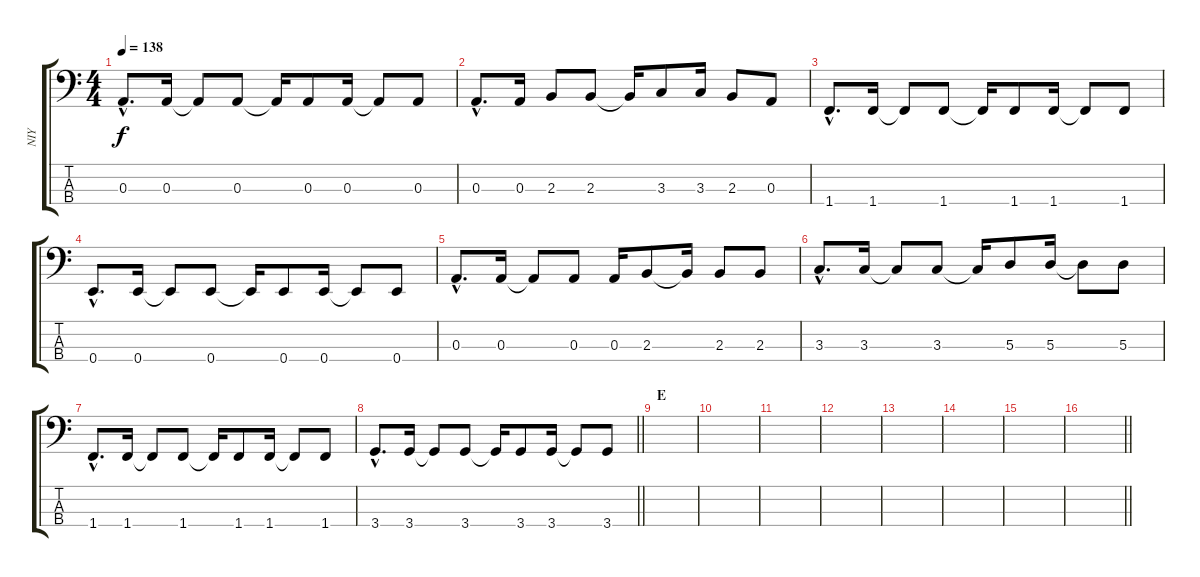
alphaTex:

\track ("NIY" "NIY") {instrument electricbasspick}
\staff {score tabs}
\tuning (G2 D2 A1 E1) {hide}
\ts (4 4)
\tempo 138
\clef f4
\ks c
0.3{hac}.8{d dy f} 0.3.16 0.3{t}.8 0.3.8 0.3{t}.16 0.3.8 0.3.16 0.3{t}.8 0.3.8 |
0.3{hac}.8{d} 0.3.16 2.3.8 2.3.8 2.3{t}.16 3.3.8 3.3.16 2.3.8 0.3.8 |
1.4{hac}.8{d} 1.4.16 1.4{t}.8 1.4.8 1.4{t}.16 1.4.8 1.4.16 1.4{t}.8 1.4.8 |
0.4{hac}.8{d} 0.4.16 0.4{t}.8 0.4.8 0.4{t}.16 0.4.8 0.4.16 0.4{t}.8 0.4.8 |
0.3{hac}.8{d} 0.3.16 0.3{t}.8 0.3.8 0.3.16 2.3.8 2.3{t}.16 2.3.8 2.3.8 |
3.3{hac}.8{d} 3.3.16 3.3{t}.8 3.3.8 3.3{t}.16 5.3.8 5.3.16 5.3{t}.8 5.3.8 |
1.4{hac}.8{d} 1.4.16 1.4{t}.8 1.4.8 1.4{t}.16 1.4.8 1.4.16 1.4{t}.8 1.4.8 |
\barLineRight lightlight
3.4{hac}.8{d} 3.4.16 3.4{t}.8 3.4.8 3.4{t}.16 3.4.8 3.4.16 3.4{t}.8 3.4.8 |
\section ("" "E")
|
|
|
|
|
|
|
\barLineRight lightlight
